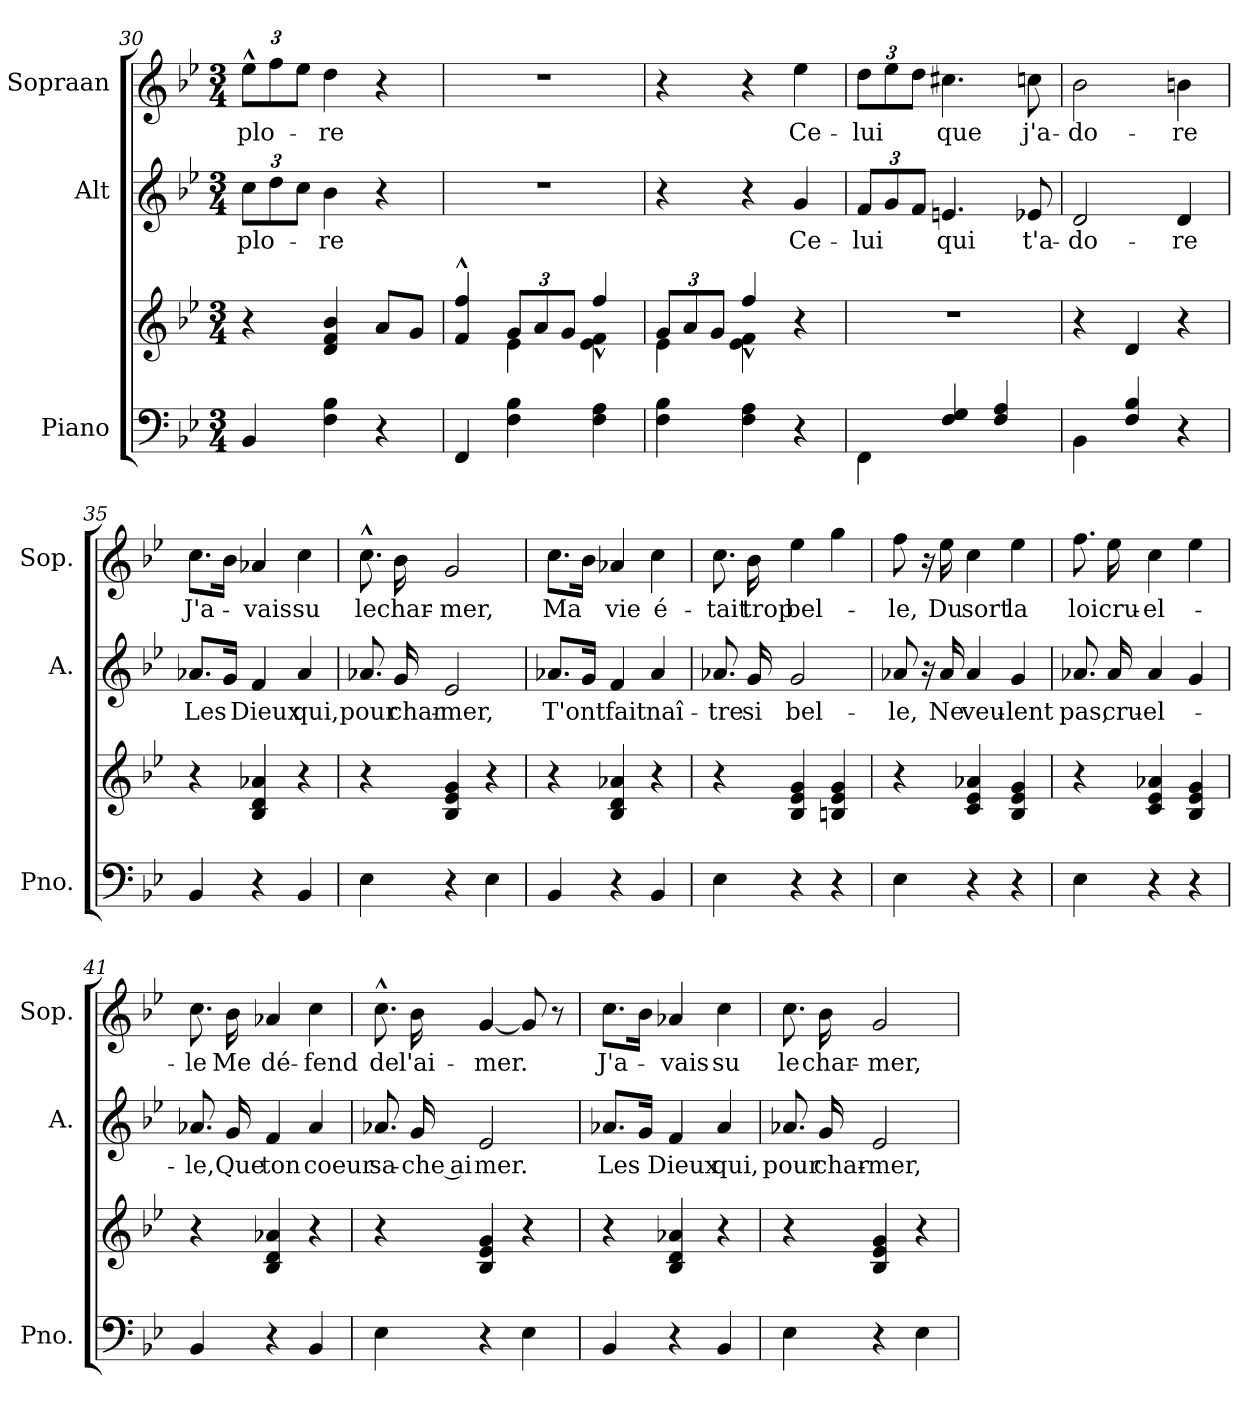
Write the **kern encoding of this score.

**kern	**kern	**kern	**text	**kern	**text
*part3	*part3	*part2	*part2	*part1	*part1
*staff4	*staff3	*staff2	*staff2	*staff1	*staff1
*I"Piano	*	*I"Alt	*	*I"Sopraan	*
*I'Pno.	*	*I'A.	*	*I'Sop.	*
!!LO:LB:g=z
*clefF4	*clefG2	*clefG2	*	*clefG2	*
*k[b-e-]	*k[b-e-]	*k[b-e-]	*	*k[b-e-]	*
*M3/4	*M3/4	*M3/4	*	*M3/4	*
*	*	*Xbrackettup	*	*	*
=30	=30	=30	=30	=30	=30
!	!	!	!LO:LY:b	!	!
*	*	*	*	*Xbrackettup	*
!	!	!	!	!	!LO:LY:b
4BB-/	4r	12cc\L	-plo-	12ee-^^\L	-plo-
.	.	12dd\	.	12ff\	.
.	.	12cc\J	.	12ee-\J	.
!	!	!	!LO:LY:b	!	!LO:LY:b
4F\ 4B-\	4d/ 4f/ 4b-/	4b-\	-re	4dd\	-re
4r	8a/L	4r	.	4r	.
.	8g/J	.	.	.	.
=31	=31	=31	=31	=31	=31
*	*^	*	*	*	*
4FF/	4f/^^ 4ff/^^	4ryy	2.r	.	2.r	.
*	*	*Xbrackettup	*	*	*	*
4F\ 4B-\	4e-\	12g/L	.	.	.	.
.	.	12a/	.	.	.	.
.	.	12g/J	.	.	.	.
4F\ 4A\	4e-\ 4f\	4ff^^/	.	.	.	.
=32	=32	=32	=32	=32	=32	=32
4F\ 4B-\	4e-\	12g/L	4r	.	4r	.
.	.	12a/	.	.	.	.
.	.	12g/J	.	.	.	.
4F\ 4A\	4e-\ 4f\	4ff^^/	4r	.	4r	.
!	!	!	!	!LO:LY:b	!	!LO:LY:b
4r	4r	4ryy	4g/	Ce-	4ee-\	Ce-
=33	=33	=33	=33	=33	=33	=33
!	!	!	!	!LO:LY:b	!	!LO:LY:b
*	*v	*v	*	*	*	*
4FF\	2.r	12f/L	-lui	12dd\L	-lui
.	.	12g/	.	12ee-\	.
.	.	12f/J	.	12dd\J	.
!	!	!	!LO:LY:b	!	!LO:LY:b
4F/ 4G/	.	4.en/	qui	4.cc#X\	que
4F/ 4A/	.	.	.	.	.
!	!	!	!LO:LY:b	!	!LO:LY:b
.	.	8e-X/	t'a-	8ccn\	j'a-
=34	=34	=34	=34	=34	=34
!	!	!	!LO:LY:b	!	!LO:LY:b
4BB-\	4r	2d/	-do-	2b-\	-do-
4F/ 4B-/	4d/	.	.	.	.
!	!	!	!LO:LY:b	!	!LO:LY:b
4r	4r	4d/	-re	4bn\	-re
!!LO:LB:g=z
=35	=35	=35	=35	=35	=35
!	!	!	!LO:LY:b	!	!LO:LY:b
4BB-/	4r	8.a-X/L	Les	8.cc\L	J'a-
.	.	16g/Jk	.	16b-\Jk	.
!	!	!	!LO:LY:b	!	!LO:LY:b
4r	4B-/ 4d/ 4a-X/	4f/	Dieux	4a-X/	-vais
!	!	!	!LO:LY:b	!	!LO:LY:b
4BB-/	4r	4a-/	qui,	4cc\	su
=36	=36	=36	=36	=36	=36
!	!	!	!LO:LY:b	!	!LO:LY:b
4E-\	4r	8.a-X/	pour	8.cc^^\	le
!	!	!	!LO:LY:b	!	!LO:LY:b
.	.	16g/	char-	16b-\	char-
!	!	!	!LO:LY:b	!	!LO:LY:b
4r	4B-/ 4e-/ 4g/	2e-/	-mer,	2g/	-mer,
4E-\	4r	.	.	.	.
=37	=37	=37	=37	=37	=37
!	!	!	!LO:LY:b	!	!LO:LY:b
4BB-/	4r	8.a-X/L	T'ont	8.cc\L	Ma
.	.	16g/Jk	.	16b-\Jk	.
!	!	!	!LO:LY:b	!	!LO:LY:b
4r	4B-/ 4d/ 4a-X/	4f/	fait	4a-X/	vie
!	!	!	!LO:LY:b	!	!LO:LY:b
4BB-/	4r	4a-/	naî-	4cc\	é-
=38	=38	=38	=38	=38	=38
!	!	!	!LO:LY:b	!	!LO:LY:b
4E-\	4r	8.a-X/	-tre	8.cc\	-tait
!	!	!	!LO:LY:b	!	!LO:LY:b
.	.	16g/	si	16b-\	trop
!	!	!	!LO:LY:b	!	!LO:LY:b
4r	4B-/ 4e-/ 4g/	2g/	bel-	4ee-\	bel-
4r	4Bn/ 4e-/ 4g/	.	.	4gg\	.
!!LO:PB:g=z
=39	=39	=39	=39	=39	=39
!	!	!	!LO:LY:b	!	!LO:LY:b
4E-\	4r	8a-X/	-le,	8ff\	-le,
.	.	16r	.	16r	.
!	!	!	!LO:LY:b	!	!LO:LY:b
.	.	16a-/	Ne	16ee-\	Du
!	!	!	!LO:LY:b	!	!LO:LY:b
4r	4c/ 4e-/ 4a-X/	4a-/	veu-	4cc\	sort
!	!	!	!LO:LY:b	!	!LO:LY:b
4r	4B-/ 4e-/ 4g/	4g/	-lent	4ee-\	la
=40	=40	=40	=40	=40	=40
!	!	!	!LO:LY:b	!	!LO:LY:b
4E-\	4r	8.a-X/	pas,	8.ff\	loi
!	!	!	!LO:LY:b	!	!LO:LY:b
.	.	16a-/	cru-	16ee-\	cru-
!	!	!	!LO:LY:b	!	!LO:LY:b
4r	4c/ 4e-/ 4a-X/	4a-/	-el-	4cc\	-el-
4r	4B-/ 4e-/ 4g/	4g/	.	4ee-\	.
=41	=41	=41	=41	=41	=41
!	!	!	!LO:LY:b	!	!LO:LY:b
4BB-/	4r	8.a-X/	-le,	8.cc\	-le
!	!	!	!LO:LY:b	!	!LO:LY:b
.	.	16g/	Que	16b-\	Me
!	!	!	!LO:LY:b	!	!LO:LY:b
4r	4B-/ 4d/ 4a-X/	4f/	ton	4a-X/	dé-
!	!	!	!LO:LY:b	!	!LO:LY:b
4BB-/	4r	4a-/	coeur	4cc\	-fend
=42	=42	=42	=42	=42	=42
!	!	!	!LO:LY:b	!	!LO:LY:b
4E-\	4r	8.a-X/	sa-	8.cc^^\	de
!	!	!	!LO:LY:b	!	!LO:LY:b
.	.	16g/	-che ai	16b-\	l'ai-
!	!	!	!LO:LY:b	!	!LO:LY:b
4r	4B-/ 4e-/ 4g/	2e-/	-mer.	[4g/	-mer.
4E-\	4r	.	.	8g/]	.
.	.	.	.	8r	.
!!LO:LB:g=z
=43	=43	=43	=43	=43	=43
!	!	!	!LO:LY:b	!	!LO:LY:b
4BB-/	4r	8.a-X/L	Les	8.cc\L	J'a-
.	.	16g/Jk	.	16b-\Jk	.
!	!	!	!LO:LY:b	!	!LO:LY:b
4r	4B-/ 4d/ 4a-X/	4f/	Dieux	4a-X/	-vais
!	!	!	!LO:LY:b	!	!LO:LY:b
4BB-/	4r	4a-/	qui,	4cc\	su
=44	=44	=44	=44	=44	=44
!	!	!	!LO:LY:b	!	!LO:LY:b
4E-\	4r	8.a-X/	pour	8.cc\	le
!	!	!	!LO:LY:b	!	!LO:LY:b
.	.	16g/	char-	16b-\	char-
!	!	!	!LO:LY:b	!	!LO:LY:b
4r	4B-/ 4e-/ 4g/	2e-/	-mer,	2g/	-mer,
4E-\	4r	.	.	.	.
=	=	=	=	=	=
*-	*-	*-	*-	*-	*-
